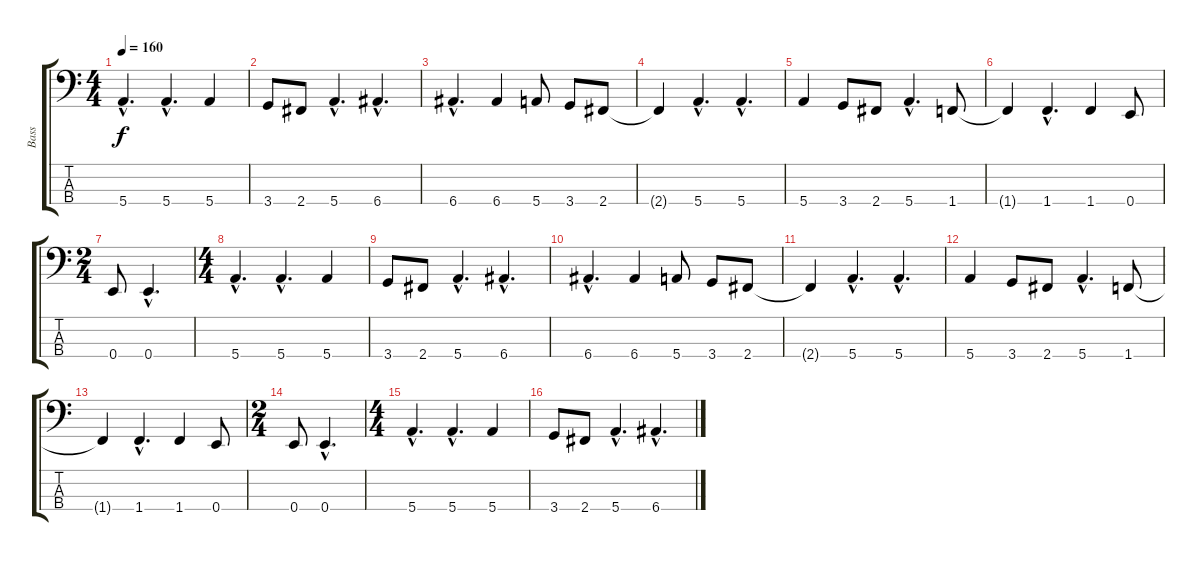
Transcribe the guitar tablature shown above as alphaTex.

\track ("Bass" "Bass") {instrument electricbasspick}
\staff {score tabs}
\tuning (G2 D2 A1 E1) {hide}
\ts (4 4)
\tempo 160
\clef f4
\ks c
5.4{hac}.4{d dy f} 5.4{hac}.4{d} 5.4.4 |
3.4.8 2.4.8 5.4{hac}.4{d} 6.4{hac}.4{d} |
6.4{hac}.4{d} 6.4.4 5.4.8 3.4.8 2.4.8 |
2.4{t}.4 5.4{hac}.4{d} 5.4{hac}.4{d} |
5.4.4 3.4.8 2.4.8 5.4{hac}.4{d} 1.4.8 |
1.4{t}.4 1.4{hac}.4{d} 1.4.4 0.4.8 |
\ts (2 4)
0.4.8 0.4{hac}.4{d} |
\ts (4 4)
5.4{hac}.4{d} 5.4{hac}.4{d} 5.4.4 |
3.4.8 2.4.8 5.4{hac}.4{d} 6.4{hac}.4{d} |
6.4{hac}.4{d} 6.4.4 5.4.8 3.4.8 2.4.8 |
2.4{t}.4 5.4{hac}.4{d} 5.4{hac}.4{d} |
5.4.4 3.4.8 2.4.8 5.4{hac}.4{d} 1.4.8 |
1.4{t}.4 1.4{hac}.4{d} 1.4.4 0.4.8 |
\ts (2 4)
0.4.8 0.4{hac}.4{d} |
\ts (4 4)
5.4{hac}.4{d} 5.4{hac}.4{d} 5.4.4 |
3.4.8 2.4.8 5.4{hac}.4{d} 6.4{hac}.4{d}
